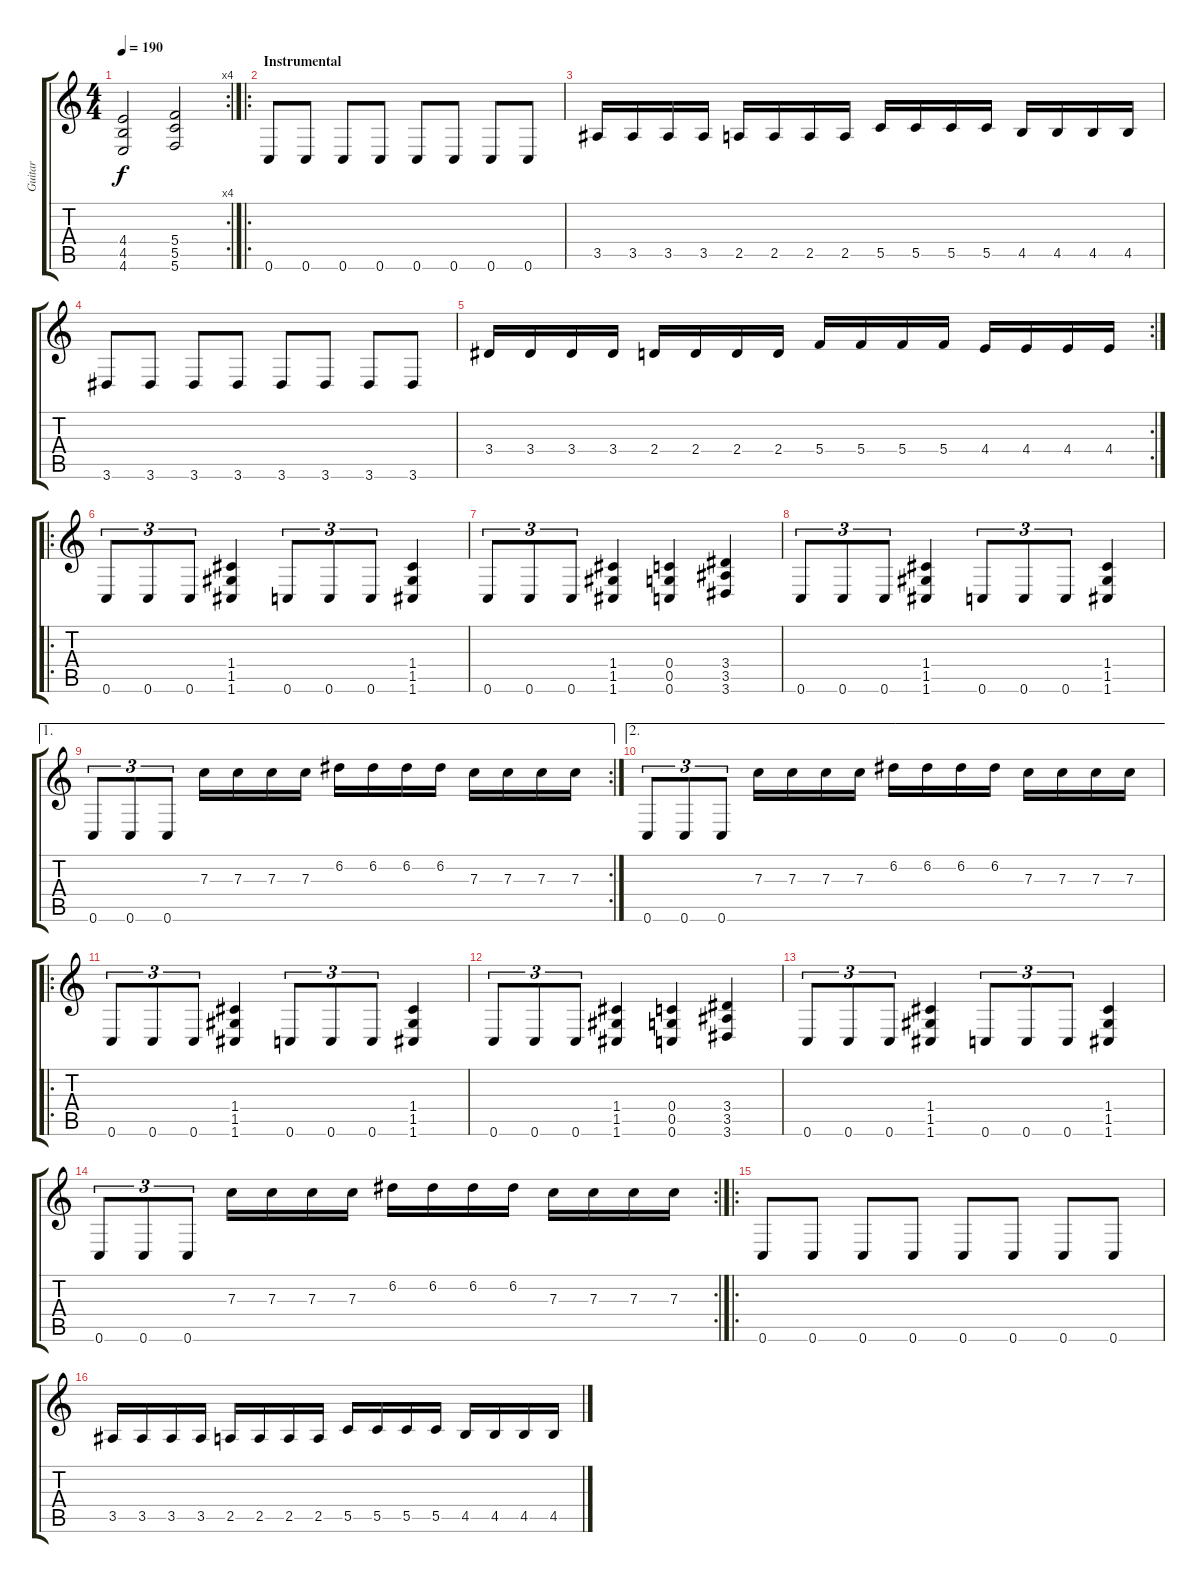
\track ("Guitar" "Guitar") {instrument distortionguitar}
\staff {score tabs}
\tuning (D4 A3 F3 C3 G2 C2) {hide}
\rc 4
\ts (4 4)
\tempo 190
\clef g2
\ks c
(4.4 4.5 4.6).2{dy f} (5.4 5.5 5.6).2 |
\ro
\section ("" "Instrumental")
0.6.8 0.6.8 0.6.8 0.6.8 0.6.8 0.6.8 0.6.8 0.6.8 |
3.5.16 3.5.16 3.5.16 3.5.16 2.5.16 2.5.16 2.5.16 2.5.16 5.5.16 5.5.16 5.5.16 5.5.16 4.5.16 4.5.16 4.5.16 4.5.16 |
3.6.8 3.6.8 3.6.8 3.6.8 3.6.8 3.6.8 3.6.8 3.6.8 |
\rc 2
3.4.16 3.4.16 3.4.16 3.4.16 2.4.16 2.4.16 2.4.16 2.4.16 5.4.16 5.4.16 5.4.16 5.4.16 4.4.16 4.4.16 4.4.16 4.4.16 |
\ro
0.6.8{tu (3 2)} 0.6.8{tu (3 2)} 0.6.8{tu (3 2)} (1.4 1.5 1.6).4 0.6.8{tu (3 2)} 0.6.8{tu (3 2)} 0.6.8{tu (3 2)} (1.4 1.5 1.6).4 |
0.6.8{tu (3 2)} 0.6.8{tu (3 2)} 0.6.8{tu (3 2)} (1.4 1.5 1.6).4 (0.4 0.5 0.6).4 (3.4 3.5 3.6).4 |
0.6.8{tu (3 2)} 0.6.8{tu (3 2)} 0.6.8{tu (3 2)} (1.4 1.5 1.6).4 0.6.8{tu (3 2)} 0.6.8{tu (3 2)} 0.6.8{tu (3 2)} (1.4 1.5 1.6).4 |
\ae 1
\rc 2
0.6.8{tu (3 2)} 0.6.8{tu (3 2)} 0.6.8{tu (3 2)} 7.3.16 7.3.16 7.3.16 7.3.16 6.2.16 6.2.16 6.2.16 6.2.16 7.3.16 7.3.16 7.3.16 7.3.16 |
\ae 2
0.6.8{tu (3 2)} 0.6.8{tu (3 2)} 0.6.8{tu (3 2)} 7.3.16 7.3.16 7.3.16 7.3.16 6.2.16 6.2.16 6.2.16 6.2.16 7.3.16 7.3.16 7.3.16 7.3.16 |
\ro
0.6.8{tu (3 2)} 0.6.8{tu (3 2)} 0.6.8{tu (3 2)} (1.4 1.5 1.6).4 0.6.8{tu (3 2)} 0.6.8{tu (3 2)} 0.6.8{tu (3 2)} (1.4 1.5 1.6).4 |
0.6.8{tu (3 2)} 0.6.8{tu (3 2)} 0.6.8{tu (3 2)} (1.4 1.5 1.6).4 (0.4 0.5 0.6).4 (3.4 3.5 3.6).4 |
0.6.8{tu (3 2)} 0.6.8{tu (3 2)} 0.6.8{tu (3 2)} (1.4 1.5 1.6).4 0.6.8{tu (3 2)} 0.6.8{tu (3 2)} 0.6.8{tu (3 2)} (1.4 1.5 1.6).4 |
\rc 2
0.6.8{tu (3 2)} 0.6.8{tu (3 2)} 0.6.8{tu (3 2)} 7.3.16 7.3.16 7.3.16 7.3.16 6.2.16 6.2.16 6.2.16 6.2.16 7.3.16 7.3.16 7.3.16 7.3.16 |
\ro
0.6.8 0.6.8 0.6.8 0.6.8 0.6.8 0.6.8 0.6.8 0.6.8 |
3.5.16 3.5.16 3.5.16 3.5.16 2.5.16 2.5.16 2.5.16 2.5.16 5.5.16 5.5.16 5.5.16 5.5.16 4.5.16 4.5.16 4.5.16 4.5.16
